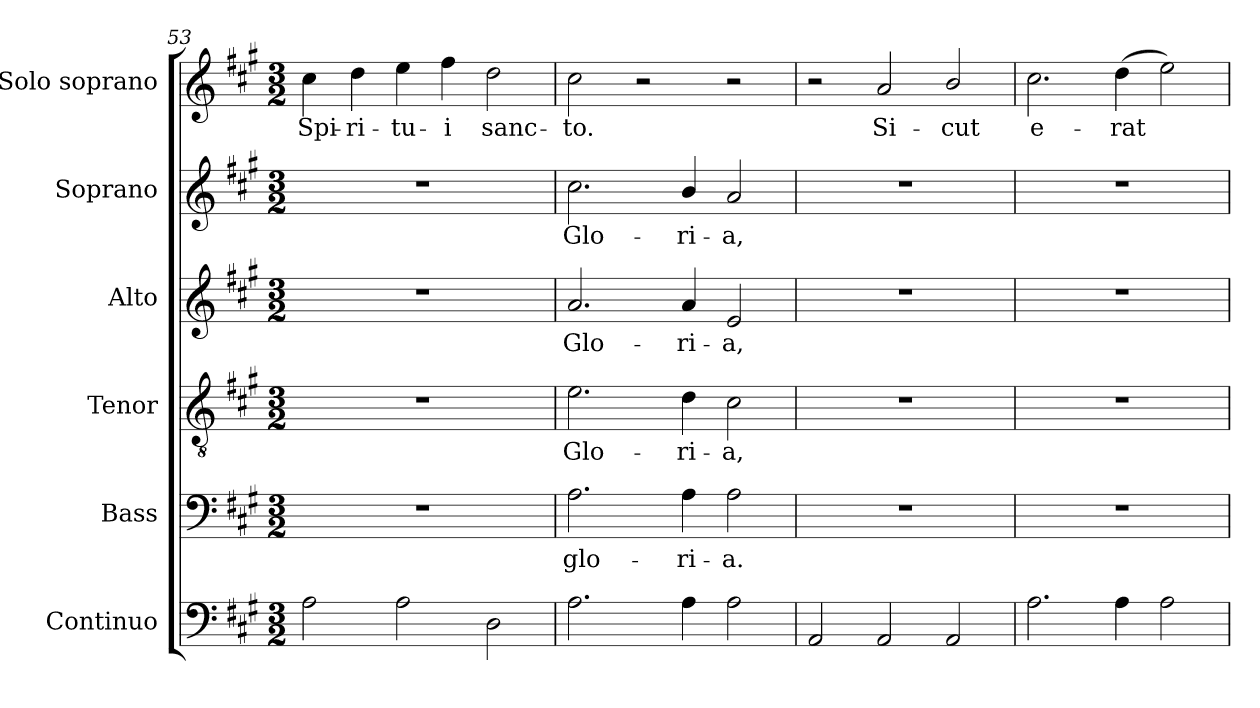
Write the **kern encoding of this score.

**kern	**kern	**text	**kern	**text	**kern	**text	**kern	**text	**kern	**text
*part6	*part5	*part5	*part4	*part4	*part3	*part3	*part2	*part2	*part1	*part1
*staff6	*staff5	*staff5	*staff4	*staff4	*staff3	*staff3	*staff2	*staff2	*staff1	*staff1
*I"Continuo	*I"Bass	*	*I"Tenor	*	*I"Alto	*	*I"Soprano	*	*I"Solo soprano	*
*I'Cont.	*I'B.	*	*I'T.	*	*I'A.	*	*I'S.	*	*I'S.	*
*clefF4	*clefF4	*	*clefGv2	*	*clefG2	*	*clefG2	*	*clefG2	*
*	*	*	*ITrd7c12	*	*	*	*	*	*	*
*k[f#c#g#]	*k[f#c#g#]	*	*k[f#c#g#]	*	*k[f#c#g#]	*	*k[f#c#g#]	*	*k[f#c#g#]	*
*A:	*A:	*	*A:	*	*A:	*	*A:	*	*A:	*
*M3/2	*M3/2	*	*M3/2	*	*M3/2	*	*M3/2	*	*M3/2	*
=53	=53	=53	=53	=53	=53	=53	=53	=53	=53	=53
!	!LO:N:vis=1	!	!LO:N:vis=1	!	!LO:N:vis=1	!	!LO:N:vis=1	!	!	!
!	!	!	!	!	!	!	!	!	!	!LO:LY:b:color=#000000
2Ai\	1.r	.	1.r	.	1.r	.	1.r	.	4cc#i\	Spi-
!	!	!	!	!	!	!	!	!	!	!LO:LY:b:color=#000000
.	.	.	.	.	.	.	.	.	4ddi\	-ri-
!	!	!	!	!	!	!	!	!	!	!LO:LY:b:color=#000000
2Ai\	.	.	.	.	.	.	.	.	4eei\	-tu-
!	!	!	!	!	!	!	!	!	!	!LO:LY:b:color=#000000
.	.	.	.	.	.	.	.	.	4ff#i\	-i
!	!	!	!	!	!	!	!	!	!	!LO:LY:b:color=#000000
2Di\	.	.	.	.	.	.	.	.	2ddi\	sanc-
=54	=54	=54	=54	=54	=54	=54	=54	=54	=54	=54
!	!	!LO:LY:b:color=#000000	!	!	!	!	!	!	!	!
!	!	!	!	!LO:LY:b:color=#000000	!	!	!	!	!	!
!	!	!	!	!	!	!LO:LY:b:color=#000000	!	!	!	!
!	!	!	!	!	!	!	!	!LO:LY:b:color=#000000	!	!
!	!	!	!	!	!	!	!	!	!	!LO:LY:b:color=#000000
2.Ai\	2.Ai\	glo-	2.Ei\	Glo-	2.ai/	Glo-	2.cc#i\	Glo-	2cc#i\	-to.
.	.	.	.	.	.	.	.	.	2r	.
!	!	!LO:LY:b:color=#000000	!	!	!	!	!	!	!	!
!	!	!	!	!LO:LY:b:color=#000000	!	!	!	!	!	!
!	!	!	!	!	!	!LO:LY:b:color=#000000	!	!	!	!
!	!	!	!	!	!	!	!	!LO:LY:b:color=#000000	!	!
4Ai\	4Ai\	-ri-	4Di\	-ri-	4ai/	-ri-	4bi/	-ri-	.	.
!	!	!LO:LY:b:color=#000000	!	!	!	!	!	!	!	!
!	!	!	!	!LO:LY:b:color=#000000	!	!	!	!	!	!
!	!	!	!	!	!	!LO:LY:b:color=#000000	!	!	!	!
!	!	!	!	!	!	!	!	!LO:LY:b:color=#000000	!	!
2Ai\	2Ai\	-a.	2C#i\	-a,	2ei/	-a,	2ai/	-a,	2r	.
!!LO:LB:g=z
=55	=55	=55	=55	=55	=55	=55	=55	=55	=55	=55
!	!LO:N:vis=1	!	!LO:N:vis=1	!	!LO:N:vis=1	!	!LO:N:vis=1	!	!	!
2AAi/	1.r	.	1.r	.	1.r	.	1.r	.	2r	.
!	!	!	!	!	!	!	!	!	!	!LO:LY:b:color=#000000
2AAi/	.	.	.	.	.	.	.	.	2ai/	Si-
!	!	!	!	!	!	!	!	!	!	!LO:LY:b:color=#000000
2AAi/	.	.	.	.	.	.	.	.	2bi/	-cut
=56	=56	=56	=56	=56	=56	=56	=56	=56	=56	=56
!	!LO:N:vis=1	!	!LO:N:vis=1	!	!LO:N:vis=1	!	!LO:N:vis=1	!	!	!
!	!	!	!	!	!	!	!	!	!	!LO:LY:b:color=#000000
2.Ai\	1.r	.	1.r	.	1.r	.	1.r	.	2.cc#i\	e-
!	!	!	!	!	!	!	!	!	!	!LO:LY:b:color=#000000
4Ai\	.	.	.	.	.	.	.	.	(4ddi\	-rat
2Ai\	.	.	.	.	.	.	.	.	2eei\)	.
=	=	=	=	=	=	=	=	=	=	=
*-	*-	*-	*-	*-	*-	*-	*-	*-	*-	*-
